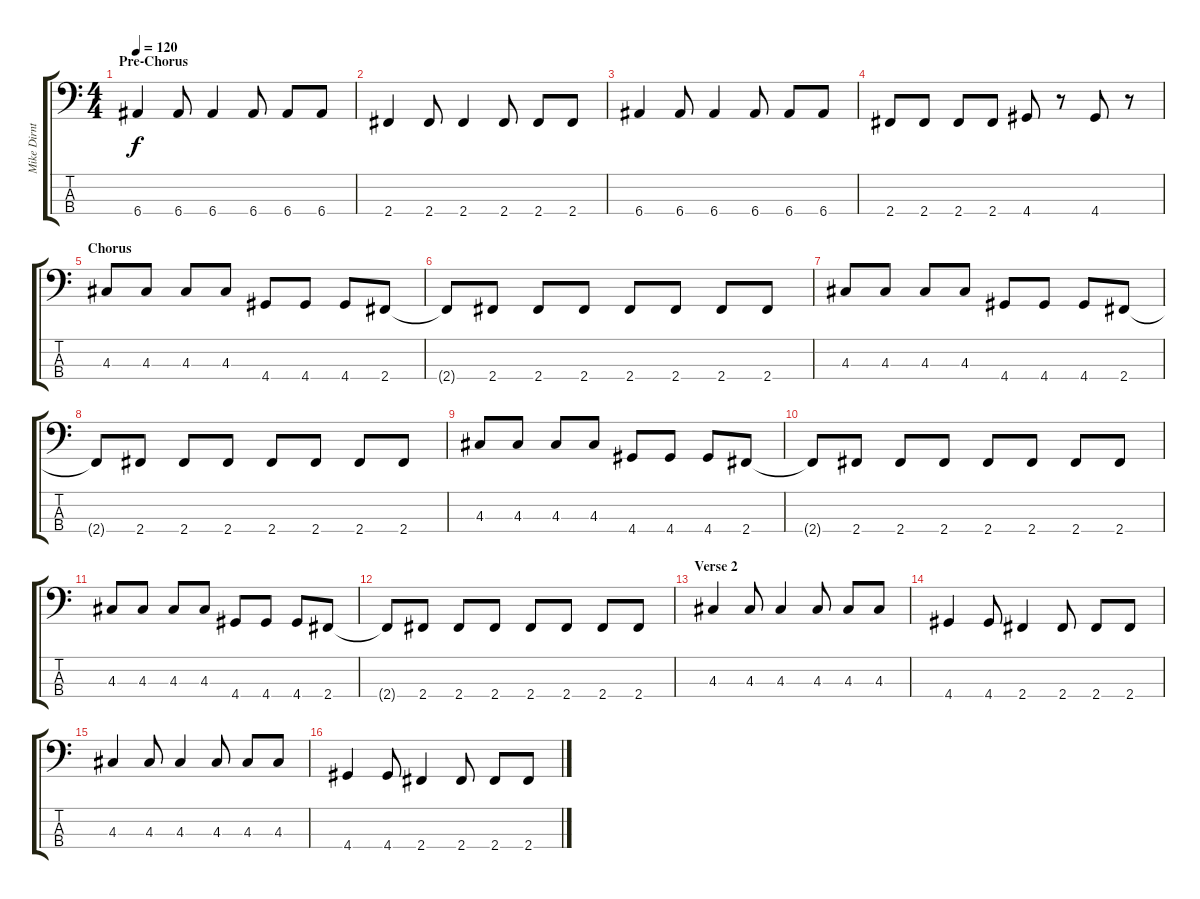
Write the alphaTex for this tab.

\track ("Mike Dirnt" "Mike Dirnt") {instrument electricbasspick}
\staff {score tabs}
\tuning (G2 D2 A1 E1) {hide}
\ts (4 4)
\section ("" "Pre-Chorus")
\tempo 120
\clef f4
\ks c
6.4.4{dy f} 6.4.8 6.4.4 6.4.8 6.4.8 6.4.8 |
2.4.4 2.4.8 2.4.4 2.4.8 2.4.8 2.4.8 |
6.4.4 6.4.8 6.4.4 6.4.8 6.4.8 6.4.8 |
2.4.8 2.4.8 2.4.8 2.4.8 4.4.8 r.8 4.4.8 r.8 |
\section ("" "Chorus")
4.3.8 4.3.8 4.3.8 4.3.8 4.4.8 4.4.8 4.4.8 2.4.8 |
2.4{t}.8 2.4.8 2.4.8 2.4.8 2.4.8 2.4.8 2.4.8 2.4.8 |
4.3.8 4.3.8 4.3.8 4.3.8 4.4.8 4.4.8 4.4.8 2.4.8 |
2.4{t}.8 2.4.8 2.4.8 2.4.8 2.4.8 2.4.8 2.4.8 2.4.8 |
4.3.8 4.3.8 4.3.8 4.3.8 4.4.8 4.4.8 4.4.8 2.4.8 |
2.4{t}.8 2.4.8 2.4.8 2.4.8 2.4.8 2.4.8 2.4.8 2.4.8 |
4.3.8 4.3.8 4.3.8 4.3.8 4.4.8 4.4.8 4.4.8 2.4.8 |
2.4{t}.8 2.4.8 2.4.8 2.4.8 2.4.8 2.4.8 2.4.8 2.4.8 |
\section ("" "Verse 2")
4.3.4 4.3.8 4.3.4 4.3.8 4.3.8 4.3.8 |
4.4.4 4.4.8 2.4.4 2.4.8 2.4.8 2.4.8 |
4.3.4 4.3.8 4.3.4 4.3.8 4.3.8 4.3.8 |
4.4.4 4.4.8 2.4.4 2.4.8 2.4.8 2.4.8
